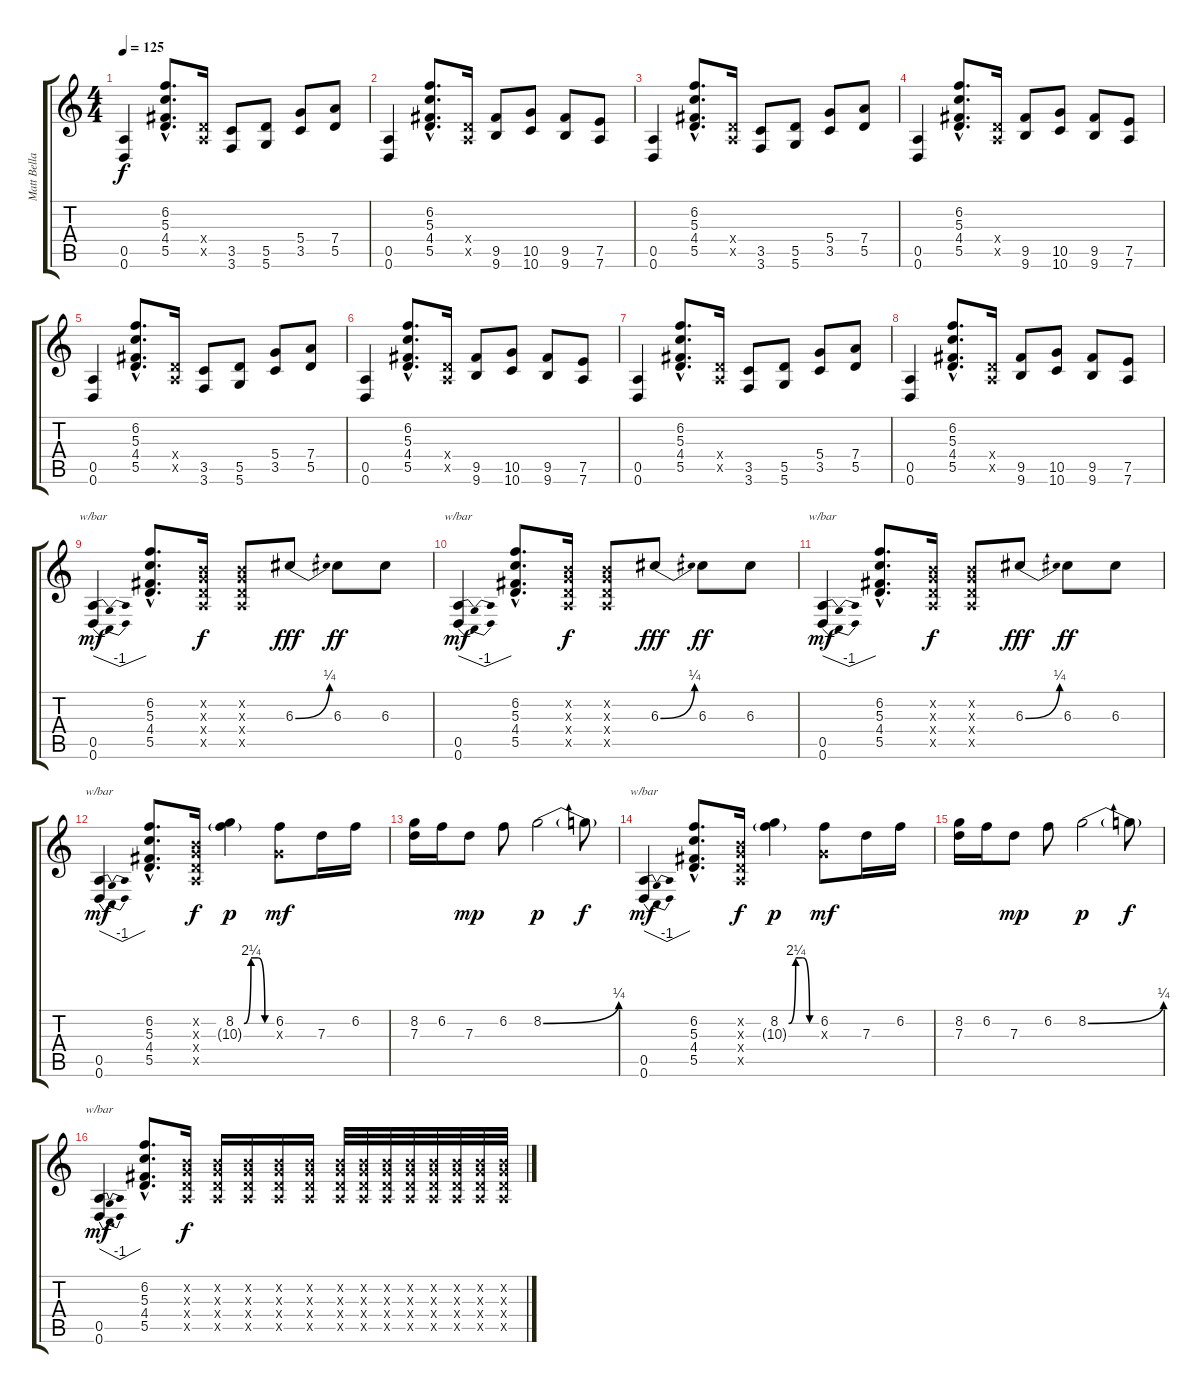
\track ("Matt Bellamy" "Matt Bella") {instrument overdrivenguitar}
\staff {score tabs}
\tuning (E4 B3 G3 D3 A2 D2) {hide}
\ts (4 4)
\tempo 125
\clef g2
\ks c
(0.5 0.6).4{dy f volume 14 instrument distortionguitar} (6.2{hac} 5.3{hac} 4.4{hac} 5.5{hac}).8{d} (0.4{x} 0.5{x}).16 (3.5 3.6).8 (5.5 5.6).8 (5.4 3.5).8 (7.4 5.5).8 |
(0.5 0.6).4 (6.2{hac} 5.3{hac} 4.4{hac} 5.5{hac}).8{d} (0.4{x} 0.5{x}).16 (9.5 9.6).8 (10.5 10.6).8 (9.5 9.6).8 (7.5 7.6).8 |
(0.5 0.6).4 (6.2{hac} 5.3{hac} 4.4{hac} 5.5{hac}).8{d} (0.4{x} 0.5{x}).16 (3.5 3.6).8 (5.5 5.6).8 (5.4 3.5).8 (7.4 5.5).8 |
(0.5 0.6).4 (6.2{hac} 5.3{hac} 4.4{hac} 5.5{hac}).8{d} (0.4{x} 0.5{x}).16 (9.5 9.6).8 (10.5 10.6).8 (9.5 9.6).8 (7.5 7.6).8 |
(0.5 0.6).4 (6.2{hac} 5.3{hac} 4.4{hac} 5.5{hac}).8{d} (0.4{x} 0.5{x}).16 (3.5 3.6).8 (5.5 5.6).8 (5.4 3.5).8 (7.4 5.5).8 |
(0.5 0.6).4 (6.2{hac} 5.3{hac} 4.4{hac} 5.5{hac}).8{d} (0.4{x} 0.5{x}).16 (9.5 9.6).8 (10.5 10.6).8 (9.5 9.6).8 (7.5 7.6).8 |
(0.5 0.6).4 (6.2{hac} 5.3{hac} 4.4{hac} 5.5{hac}).8{d} (0.4{x} 0.5{x}).16 (3.5 3.6).8 (5.5 5.6).8 (5.4 3.5).8 (7.4 5.5).8 |
(0.5 0.6).4 (6.2{hac} 5.3{hac} 4.4{hac} 5.5{hac}).8{d} (0.4{x} 0.5{x}).16 (9.5 9.6).8 (10.5 10.6).8 (9.5 9.6).8 (7.5 7.6).8 |
(0.5 0.6).4{tbe (dip default 0 0 30 -4 60 0) dy mf volume 14 balance 11} (6.2{hac} 5.3{hac} 4.4{hac} 5.5{hac}).8{d} (0.2{x} 0.3{x} 0.4{x} 0.5{x}).16{dy f} (0.2{x} 0.3{x} 0.4{x} 0.5{x}).8 6.3{be (bend 0 0 60 1)}.8{dy fff} 6.3.8{dy ff} 6.3.8 |
(0.5 0.6).4{tbe (dip default 0 0 30 -4 60 0) dy mf} (6.2{hac} 5.3{hac} 4.4{hac} 5.5{hac}).8{d} (0.2{x} 0.3{x} 0.4{x} 0.5{x}).16{dy f} (0.2{x} 0.3{x} 0.4{x} 0.5{x}).8 6.3{be (bend 0 0 60 1)}.8{dy fff} 6.3.8{dy ff} 6.3.8 |
(0.5 0.6).4{tbe (dip default 0 0 30 -4 60 0) dy mf} (6.2{hac} 5.3{hac} 4.4{hac} 5.5{hac}).8{d} (0.2{x} 0.3{x} 0.4{x} 0.5{x}).16{dy f} (0.2{x} 0.3{x} 0.4{x} 0.5{x}).8 6.3{be (bend 0 0 60 1)}.8{dy fff} 6.3.8{dy ff} 6.3.8 |
(0.5 0.6).4{tbe (dip default 0 0 30 -4 60 0) dy mf} (6.2{hac} 5.3{hac} 4.4{hac} 5.5{hac}).8{d} (0.2{x} 0.3{x} 0.4{x} 0.5{x}).16{dy f} (8.2{be (custom 0 0 15 9 30 9 45 0 60 0)} 10.3{g}).4{dy p} (6.2 0.3{x}).8{dy mf} 7.3.16 6.2.16 |
(8.2 7.3).16 6.2.16 7.3.8{dy mp} 6.2.8 8.2{be (bend 0 0 60 1)}.2{dy p} 8.2{t}.8{dy f} |
(0.5 0.6).4{tbe (dip default 0 0 30 -4 60 0) dy mf} (6.2{hac} 5.3{hac} 4.4{hac} 5.5{hac}).8{d} (0.2{x} 0.3{x} 0.4{x} 0.5{x}).16{dy f} (8.2{be (custom 0 0 15 9 30 9 45 0 60 0)} 10.3{g}).4{dy p} (6.2 0.3{x}).8{dy mf} 7.3.16 6.2.16 |
(8.2 7.3).16 6.2.16 7.3.8{dy mp} 6.2.8 8.2{be (bend 0 0 60 1)}.2{dy p} 8.2{t}.8{dy f} |
(0.5 0.6).4{tbe (dip default 0 0 30 -4 60 0) dy mf} (6.2{hac} 5.3{hac} 4.4{hac} 5.5{hac}).8{d} (0.2{x} 0.3{x} 0.4{x} 0.5{x}).16{dy f} (0.2{x} 0.3{x} 0.4{x} 0.5{x}).16 (0.2{x} 0.3{x} 0.4{x} 0.5{x}).16 (0.2{x} 0.3{x} 0.4{x} 0.5{x}).16 (0.2{x} 0.3{x} 0.4{x} 0.5{x}).16 (0.2{x} 0.3{x} 0.4{x} 0.5{x}).32 (0.2{x} 0.3{x} 0.4{x} 0.5{x}).32 (0.2{x} 0.3{x} 0.4{x} 0.5{x}).32 (0.2{x} 0.3{x} 0.4{x} 0.5{x}).32 (0.2{x} 0.3{x} 0.4{x} 0.5{x}).32 (0.2{x} 0.3{x} 0.4{x} 0.5{x}).32 (0.2{x} 0.3{x} 0.4{x} 0.5{x}).32 (0.2{x} 0.3{x} 0.4{x} 0.5{x}).32
